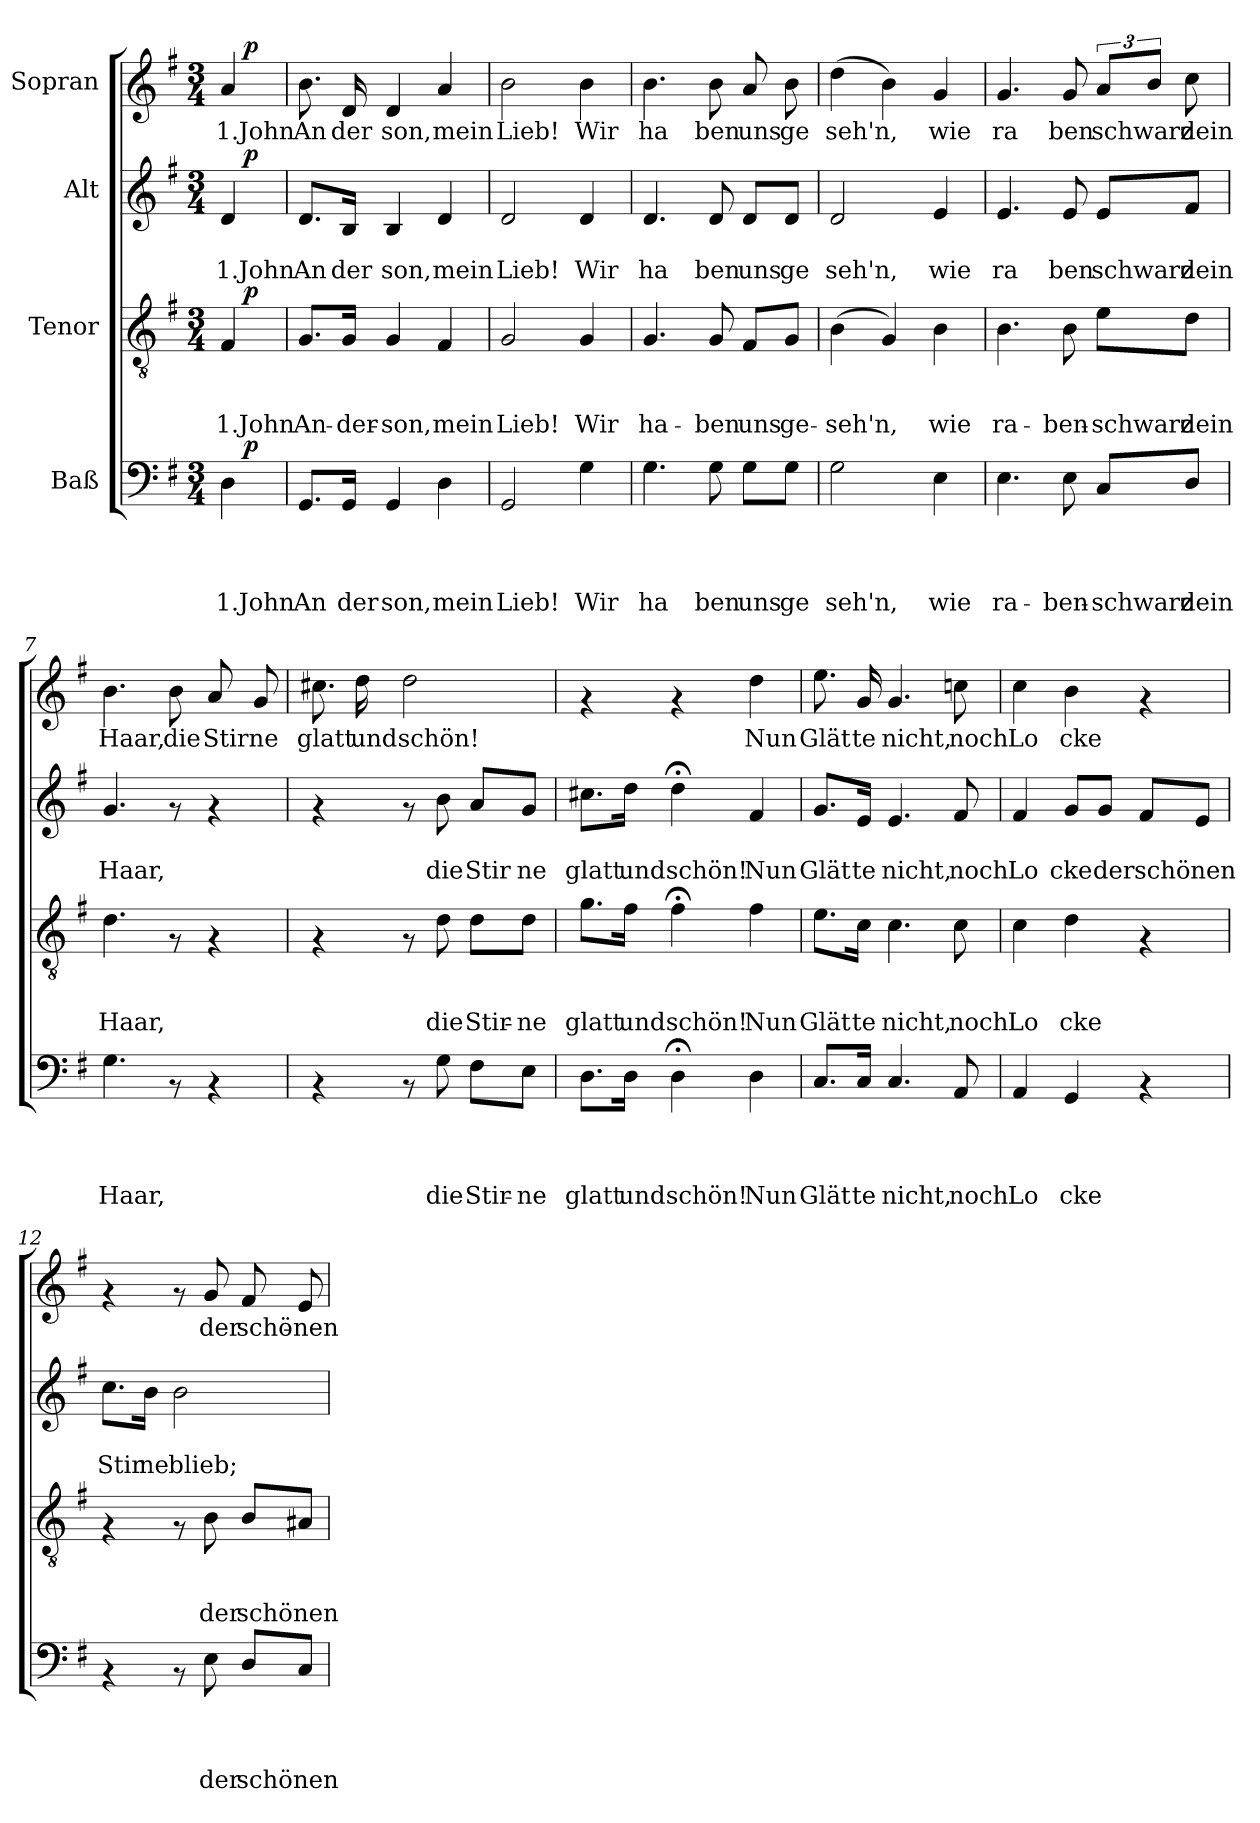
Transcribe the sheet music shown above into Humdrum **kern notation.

**kern	**text	**text	**text	**text	**dynam	**kern	**text	**text	**text	**dynam	**kern	**text	**text	**dynam	**kern	**text	**dynam
*part4	*part4	*part4	*part4	*part4	*part4	*part3	*part3	*part3	*part3	*part3	*part2	*part2	*part2	*part2	*part1	*part1	*part1
*staff4	*staff4	*staff4	*staff4	*staff4	*staff4	*staff3	*staff3	*staff3	*staff3	*staff3	*staff2	*staff2	*staff2	*staff2	*staff1	*staff1	*staff1
*I"Baß	*	*	*	*	*	*I"Tenor	*	*	*	*	*I"Alt	*	*	*	*I"Sopran	*	*
*clefF4	*	*	*	*	*	*clefGv2	*	*	*	*	*clefG2	*	*	*	*clefG2	*	*
*k[f#]	*	*	*	*	*	*k[f#]	*	*	*	*	*k[f#]	*	*	*	*k[f#]	*	*
*G:	*	*	*	*	*	*G:	*	*	*	*	*G:	*	*	*	*G:	*	*
*M3/4	*	*	*	*	*	*M3/4	*	*	*	*	*M3/4	*	*	*	*M3/4	*	*
=1	=1	=1	=1	=1	=1	=1	=1	=1	=1	=1	=1	=1	=1	=1	=1	=1	=1
!	!	!	!	!	!	!	!	!	!	!	!	!	!	!	!LO:TX:a:t=Langsam. [Adagio.]	!	!
!	!	!	!	!LO:LY:b:rj	!	!	!	!	!LO:LY:b:rj	!	!	!	!LO:LY:b:rj	!	!	!LO:LY:b:rj	!
*^	*	*	*	*	*	*^	*	*	*	*	*^	*	*	*	*^	*	*
4D\	16ryy	.	.	.	1.John	.	4F#/	16ryy	.	.	1.John	.	4d/	16ryy	.	1.John	.	4a/	16ryy	1.John	.
!	!	!	!	!	!	!LO:DY:a	!	!	!	!	!	!LO:DY:a	!	!	!	!	!LO:DY:a	!	!	!	!LO:DY:a
.	8.ryy	.	.	.	.	p	.	8.ryy	.	.	.	p	.	8.ryy	.	.	p	.	8.ryy	.	p
=2	=2	=2	=2	=2	=2	=2	=2	=2	=2	=2	=2	=2	=2	=2	=2	=2	=2	=2	=2	=2	=2
!	!	!	!	!	!LO:LY:b:rj	!	!	!	!	!	!LO:LY:b:rj	!	!	!	!	!LO:LY:b:rj	!	!	!	!LO:LY:b:rj	!
*v	*v	*	*	*	*	*	*	*	*	*	*	*	*v	*v	*	*	*	*v	*v	*	*
*	*	*	*	*	*	*v	*v	*	*	*	*	*	*	*	*	*	*	*
8.GG/L	.	.	.	An	.	8.G/L	.	.	An-	.	8.d/L	.	An	.	8.b\	An	.
!	!	!	!	!LO:LY:b:rj	!	!	!	!	!LO:LY:b:rj	!	!	!	!LO:LY:b:rj	!	!	!LO:LY:b:rj	!
16GG/Jk	.	.	.	der	.	16G/Jk	.	.	-der-	.	16B/Jk	.	der	.	16d/	der	.
!	!	!	!	!LO:LY:b:rj	!	!	!	!	!LO:LY:b:rj	!	!	!	!LO:LY:b:rj	!	!	!LO:LY:b:rj	!
4GG/	.	.	.	son,	.	4G/	.	.	-son,	.	4B/	.	son,	.	4d/	son,	.
!	!	!	!	!LO:LY:b:rj	!	!	!	!	!LO:LY:b:rj	!	!	!	!LO:LY:b:rj	!	!	!LO:LY:b:rj	!
4D\	.	.	.	mein	.	4F#/	.	.	mein	.	4d/	.	mein	.	4a/	mein	.
=3	=3	=3	=3	=3	=3	=3	=3	=3	=3	=3	=3	=3	=3	=3	=3	=3	=3
!	!	!	!	!LO:LY:b:rj	!	!	!	!	!LO:LY:b:rj	!	!	!	!LO:LY:b:rj	!	!	!LO:LY:b:rj	!
2GG/	.	.	.	Lieb!	.	2G/	.	.	Lieb!	.	2d/	.	Lieb!	.	2b\	Lieb!	.
!	!	!	!	!LO:LY:b:rj	!	!	!	!	!LO:LY:b:rj	!	!	!	!LO:LY:b:rj	!	!	!LO:LY:b:rj	!
4G\	.	.	.	Wir	.	4G/	.	.	Wir	.	4d/	.	Wir	.	4b\	Wir	.
=4	=4	=4	=4	=4	=4	=4	=4	=4	=4	=4	=4	=4	=4	=4	=4	=4	=4
!	!	!	!	!LO:LY:b:rj	!	!	!	!	!LO:LY:b:rj	!	!	!	!LO:LY:b:rj	!	!	!LO:LY:b:rj	!
4.G\	.	.	.	ha	.	4.G/	.	.	ha-	.	4.d/	.	ha	.	4.b\	ha	.
!	!	!	!	!LO:LY:b:rj	!	!	!	!	!LO:LY:b:rj	!	!	!	!LO:LY:b:rj	!	!	!LO:LY:b:rj	!
8G\	.	.	.	ben	.	8G/	.	.	-ben	.	8d/	.	ben	.	8b\	ben	.
!	!	!	!	!LO:LY:b:rj	!	!	!	!	!LO:LY:b:rj	!	!	!	!LO:LY:b:rj	!	!	!LO:LY:b:rj	!
8G\L	.	.	.	uns	.	8F#/L	.	.	uns	.	8d/L	.	uns	.	8a/	uns	.
!	!	!	!	!LO:LY:b:rj	!	!	!	!	!LO:LY:b:rj	!	!	!	!LO:LY:b:rj	!	!	!LO:LY:b:rj	!
8G\J	.	.	.	ge	.	8G/J	.	.	ge-	.	8d/J	.	ge	.	8b\	ge	.
=5	=5	=5	=5	=5	=5	=5	=5	=5	=5	=5	=5	=5	=5	=5	=5	=5	=5
!	!	!	!	!LO:LY:b:rj	!	!	!	!	!LO:LY:b:rj	!	!	!	!LO:LY:b:rj	!	!	!LO:LY:b:rj	!
2G\	.	.	.	seh'n,	.	(>4B\	.	.	-seh'n,	.	2d/	.	seh'n,	.	(>4dd\	seh'n,	.
.	.	.	.	.	.	4G/)	.	.	.	.	.	.	.	.	4b\)	.	.
!	!	!	!	!LO:LY:b:rj	!	!	!	!	!LO:LY:b:rj	!	!	!	!LO:LY:b:rj	!	!	!LO:LY:b:rj	!
4E\	.	.	.	wie	.	4B\	.	.	wie	.	4e/	.	wie	.	4g/	wie	.
!!LO:LB:g=z
=6	=6	=6	=6	=6	=6	=6	=6	=6	=6	=6	=6	=6	=6	=6	=6	=6	=6
!	!	!	!	!LO:LY:b:rj	!	!	!	!	!LO:LY:b:rj	!	!	!	!LO:LY:b:rj	!	!	!LO:LY:b:rj	!
*	*	*	*	*	*	*	*	*	*	*	*	*	*	*	*^	*	*
4.E\	.	.	.	ra-	.	4.B\	.	.	ra-	.	4.e/	.	ra	.	4.g/	2ryy	ra	.
!	!	!	!	!LO:LY:b:rj	!	!	!	!	!LO:LY:b:rj	!	!	!	!LO:LY:b:rj	!	!	!	!LO:LY:b:rj	!
8E\	.	.	.	-ben-	.	8B\	.	.	-ben-	.	8e/	.	ben	.	8g/	.	ben	.
!	!	!	!	!LO:LY:b:rj	!	!	!	!	!LO:LY:b:rj	!	!	!	!LO:LY:b:rj	!	!	!	!LO:LY:b:rj	!
8C/L	.	.	.	-schwarz	.	8e\L	.	.	-schwarz	.	8e/L	.	schwarz	.	12a/L	8ryy	schwarz	.
.	.	.	.	.	.	.	.	.	.	.	.	.	.	.	12b/J	.	.	.
!	!	!	!	!LO:LY:b:rj	!	!	!	!	!LO:LY:b:rj	!	!	!	!LO:LY:b:rj	!	!	!	!LO:LY:b:rj	!
8D/J	.	.	.	dein	.	8d\J	.	.	dein	.	8f#/J	.	dein	.	.	8cc\	dein	.
.	.	.	.	.	.	.	.	.	.	.	.	.	.	.	12ryy	.	.	.
*	*	*	*	*	*	*	*	*	*	*	*	*	*	*	*v	*v	*	*
=7	=7	=7	=7	=7	=7	=7	=7	=7	=7	=7	=7	=7	=7	=7	=7	=7	=7
!	!	!	!	!LO:LY:b:rj	!	!	!	!	!LO:LY:b:rj	!	!	!	!LO:LY:b:rj	!	!	!LO:LY:b:rj	!
4.G\	.	.	.	Haar,	.	4.d\	.	.	Haar,	.	4.g/	.	Haar,	.	4.b\	Haar,	.
!	!	!	!	!	!	!	!	!	!	!	!	!	!	!	!	!LO:LY:b:rj	!
8rAA	.	.	.	.	.	8rF	.	.	.	.	8rf	.	.	.	8b\	die	.
!	!	!	!	!	!	!	!	!	!	!	!	!	!	!	!	!LO:LY:b:rj	!
4rAA	.	.	.	.	.	4rF	.	.	.	.	4rf	.	.	.	8a/	Stir	.
!	!	!	!	!	!	!	!	!	!	!	!	!	!	!	!	!LO:LY:b:rj	!
.	.	.	.	.	.	.	.	.	.	.	.	.	.	.	8g/	ne	.
=8	=8	=8	=8	=8	=8	=8	=8	=8	=8	=8	=8	=8	=8	=8	=8	=8	=8
!	!	!	!	!	!	!	!	!	!	!	!	!	!	!	!	!LO:LY:b:rj	!
4rAA	.	.	.	.	.	4rF	.	.	.	.	4rf	.	.	.	8.cc#X\	glatt	.
!	!	!	!	!	!	!	!	!	!	!	!	!	!	!	!	!LO:LY:b:rj	!
.	.	.	.	.	.	.	.	.	.	.	.	.	.	.	16dd\	und	.
!	!	!	!	!	!	!	!	!	!	!	!	!	!	!	!	!LO:LY:b:rj	!
8rAA	.	.	.	.	.	8rF	.	.	.	.	8rf	.	.	.	2dd\	schön!	.
!	!	!	!	!LO:LY:b:rj	!	!	!	!	!LO:LY:b:rj	!	!	!	!LO:LY:b:rj	!	!	!	!
8G\	.	.	.	die	.	8d\	.	.	die	.	8b\	.	die	.	.	.	.
!	!	!	!	!LO:LY:b:rj	!	!	!	!	!LO:LY:b:rj	!	!	!	!LO:LY:b:rj	!	!	!	!
8F#\L	.	.	.	Stir-	.	8d\L	.	.	Stir-	.	8a/L	.	Stir	.	.	.	.
!	!	!	!	!LO:LY:b:rj	!	!	!	!	!LO:LY:b:rj	!	!	!	!LO:LY:b:rj	!	!	!	!
8E\J	.	.	.	-ne	.	8d\J	.	.	-ne	.	8g/J	.	ne	.	.	.	.
!!LO:PB:g=z
=9	=9	=9	=9	=9	=9	=9	=9	=9	=9	=9	=9	=9	=9	=9	=9	=9	=9
!	!	!	!	!LO:LY:b:rj	!	!	!	!	!LO:LY:b:rj	!	!	!	!LO:LY:b:rj	!	!	!	!
8.D\L	.	.	.	glatt	.	8.g\L	.	.	glatt	.	8.cc#X\L	.	glatt	.	4rf	.	.
!	!	!	!	!LO:LY:b:rj	!	!	!	!	!LO:LY:b:rj	!	!	!	!LO:LY:b:rj	!	!	!	!
16D\Jk	.	.	.	und	.	16f#\Jk	.	.	und	.	16dd\Jk	.	und	.	.	.	.
!	!	!	!	!LO:LY:b:rj	!	!	!	!	!LO:LY:b:rj	!	!	!	!LO:LY:b:rj	!	!	!	!
4D;<\	.	.	.	schön!	.	4f#;<\	.	.	schön!	.	4dd;<\	.	schön!	.	4rf	.	.
!	!	!	!	!LO:LY:b:rj	!	!	!	!	!LO:LY:b:rj	!	!	!	!LO:LY:b:rj	!	!	!LO:LY:b:rj	!
4D\	.	.	.	Nun	.	4f#\	.	.	Nun	.	4f#/	.	Nun	.	4dd\	Nun	.
=10	=10	=10	=10	=10	=10	=10	=10	=10	=10	=10	=10	=10	=10	=10	=10	=10	=10
!	!	!	!	!LO:LY:b:rj	!	!	!	!	!LO:LY:b:rj	!	!	!	!LO:LY:b:rj	!	!	!LO:LY:b:rj	!
8.C/L	.	.	.	Glät	.	8.e\L	.	.	Glät	.	8.g/L	.	Glät	.	8.ee\	Glät	.
!	!	!	!	!LO:LY:b:rj	!	!	!	!	!LO:LY:b:rj	!	!	!	!LO:LY:b:rj	!	!	!LO:LY:b:rj	!
16C/Jk	.	.	.	te	.	16c\Jk	.	.	te	.	16e/Jk	.	te	.	16g/	te	.
!	!	!	!	!LO:LY:b:rj	!	!	!	!	!LO:LY:b:rj	!	!	!	!LO:LY:b:rj	!	!	!LO:LY:b:rj	!
4.C/	.	.	.	nicht,	.	4.c\	.	.	nicht,	.	4.e/	.	nicht,	.	4.g/	nicht,	.
!	!	!	!	!LO:LY:b:rj	!	!	!	!	!LO:LY:b:rj	!	!	!	!LO:LY:b:rj	!	!	!LO:LY:b:rj	!
8AA/	.	.	.	noch	.	8c\	.	.	noch	.	8f#/	.	noch	.	8ccn\	noch	.
=11	=11	=11	=11	=11	=11	=11	=11	=11	=11	=11	=11	=11	=11	=11	=11	=11	=11
!	!	!	!	!LO:LY:b:rj	!	!	!	!	!LO:LY:b:rj	!	!	!	!LO:LY:b:rj	!	!	!LO:LY:b:rj	!
4AA/	.	.	.	Lo	.	4c\	.	.	Lo	.	4f#/	.	Lo	.	4cc\	Lo	.
!	!	!	!	!LO:LY:b:rj	!	!	!	!	!LO:LY:b:rj	!	!	!	!LO:LY:b:rj	!	!	!LO:LY:b:rj	!
4GG/	.	.	.	cke	.	4d\	.	.	cke	.	8g/L	.	cke	.	4b\	cke	.
!	!	!	!	!	!	!	!	!	!	!	!	!	!LO:LY:b:rj	!	!	!	!
.	.	.	.	.	.	.	.	.	.	.	8g/J	.	der	.	.	.	.
!	!	!	!	!	!	!	!	!	!	!	!	!	!LO:LY:b:rj	!	!	!	!
4rAA	.	.	.	.	.	4rF	.	.	.	.	8f#/L	.	schö	.	4rf	.	.
!	!	!	!	!	!	!	!	!	!	!	!	!	!LO:LY:b:rj	!	!	!	!
.	.	.	.	.	.	.	.	.	.	.	8e/J	.	nen	.	.	.	.
!!LO:PB:g=z
=12	=12	=12	=12	=12	=12	=12	=12	=12	=12	=12	=12	=12	=12	=12	=12	=12	=12
!	!	!	!	!	!	!	!	!	!	!	!	!	!LO:LY:b:rj	!	!	!	!
4rAA	.	.	.	.	.	4rF	.	.	.	.	8.cc\L	.	Stir	.	4rf	.	.
!	!	!	!	!	!	!	!	!	!	!	!	!	!LO:LY:b:rj	!	!	!	!
.	.	.	.	.	.	.	.	.	.	.	16b\Jk	.	ne	.	.	.	.
!	!	!	!	!	!	!	!	!	!	!	!	!	!LO:LY:b:rj	!	!	!	!
8rAA	.	.	.	.	.	8rF	.	.	.	.	2b\	.	blieb;	.	8rf	.	.
!	!	!	!	!LO:LY:b:rj	!	!	!	!	!LO:LY:b:rj	!	!	!	!	!	!	!LO:LY:b:rj	!
8E\	.	.	.	der	.	8B\	.	.	der	.	.	.	.	.	8g/	der	.
!	!	!	!	!LO:LY:b:rj	!	!	!	!	!LO:LY:b:rj	!	!	!	!	!	!	!LO:LY:b:rj	!
8D/L	.	.	.	schö	.	8B/L	.	.	schö	.	.	.	.	.	8f#/	schö-	.
!	!	!	!	!LO:LY:b:rj	!	!	!	!	!LO:LY:b:rj	!	!	!	!	!	!	!LO:LY:b:rj	!
8C/J	.	.	.	nen	.	8A#X/J	.	.	nen	.	.	.	.	.	8e/	-nen	.
=	=	=	=	=	=	=	=	=	=	=	=	=	=	=	=	=	=
*-	*-	*-	*-	*-	*-	*-	*-	*-	*-	*-	*-	*-	*-	*-	*-	*-	*-
